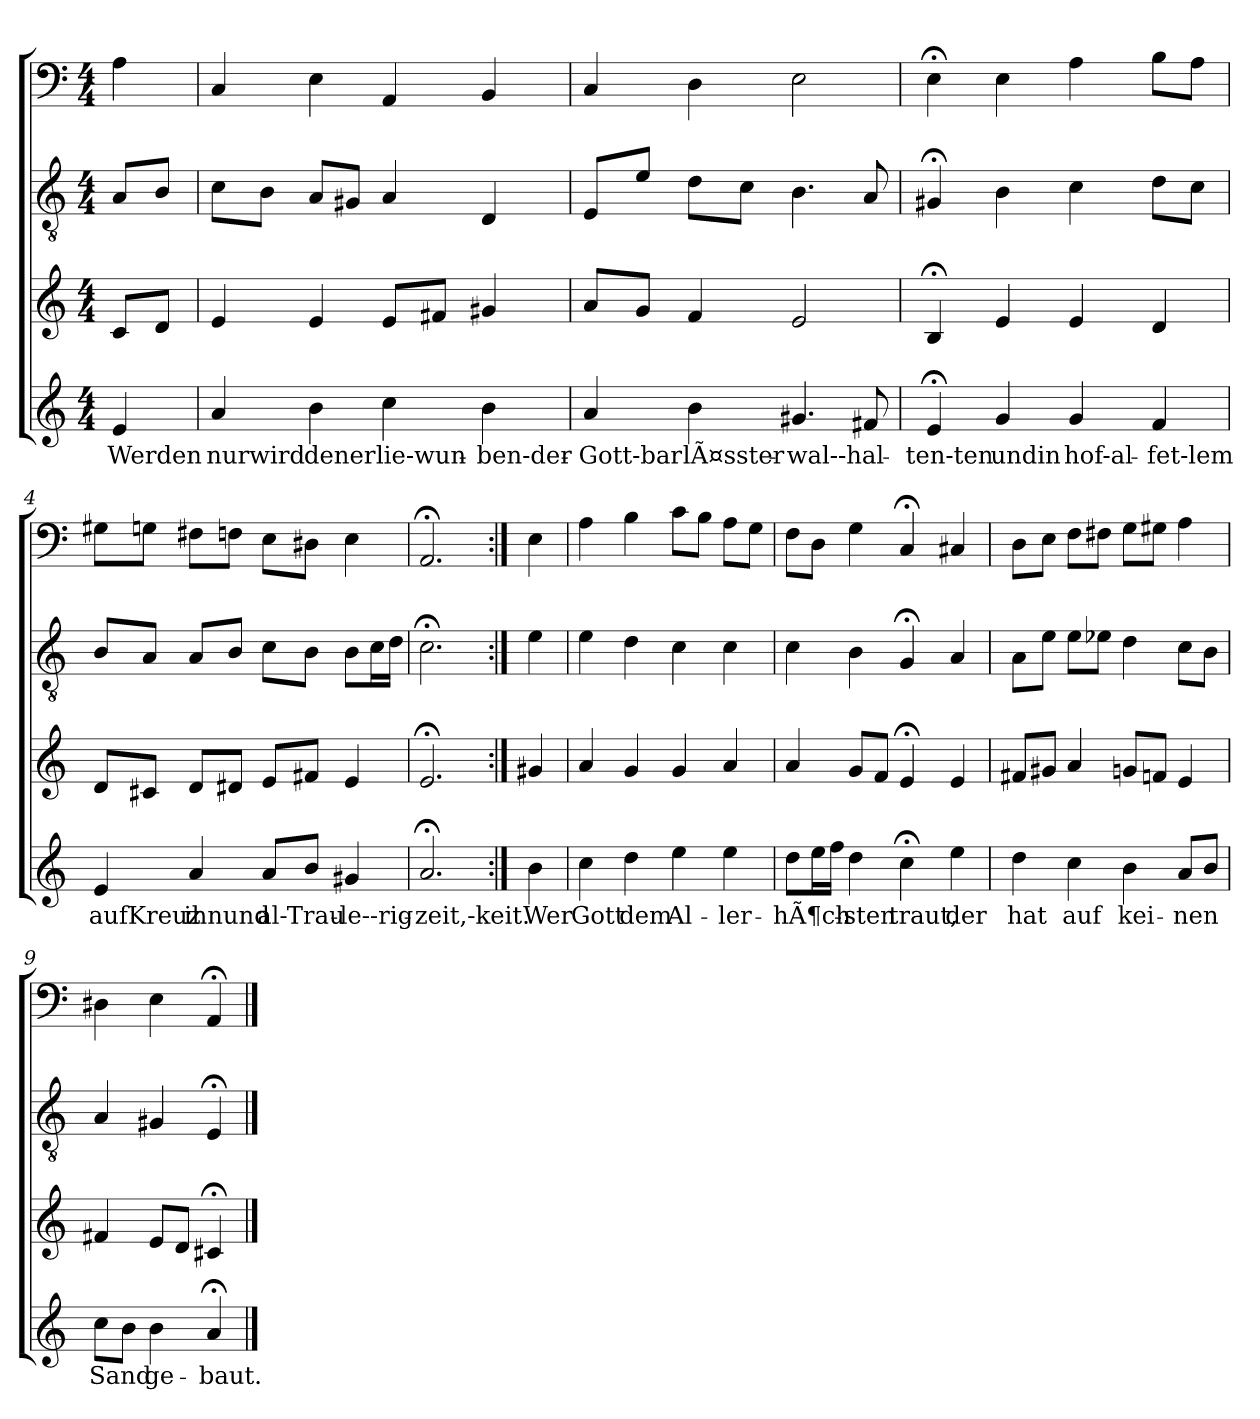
**kern	**text	**kern	**kern	**kern
*part4	*part4	*part3	*part2	*part1
*staff4	*staff4	*staff3	*staff2	*staff1
*clefG2	*	*clefG2	*clefGv2	*clefF4
*k[]	*	*k[]	*k[]	*k[]
*a:	*	*a:	*a:	*a:
*M4/4	*	*M4/4	*M4/4	*M4/4
=	=	=	=	=
4e	Werden	8cL	8AL	4A
.	.	8dJ	8BJ	.
=1	=1	=1	=1	=1
4a	nurwird	4e	8cL	4C
.	.	.	8BJ	.
4b	dener	4e	8AL	4E
.	.	.	8G#XJ	.
4cc	lie-wun-	8eL	4A	4AA
.	.	8f#XJ	.	.
4b	-ben-der-	4g#X	4D	4BB
=2	=2	=2	=2	=2
4a	Gott-bar	8aL	8EL	4C
.	.	8gJ	8eJ	.
4b	lÃ¤sster-	4f	8dL	4D
.	.	.	8cJ	.
4.g#X	wal--hal-	2e	4.B	2E
8f#X	.	.	8A	.
=3	=3	=3	=3	=3
4e;<	-ten-ten	4B;<	4G#X;<	4E;<
4g	undin	4e	4B	4E
4g	hof-al-	4e	4c	4A
4f	-fet-lem	4d	8dL	8BL
.	.	.	8cJ	8AJ
=4	=4	=4	=4	=4
4e	aufKreuz	8dL	8BL	8G#XL
.	.	8c#XJ	8AJ	8GnJ
4a	ihnund	8dL	8AL	8F#XL
.	.	8d#XJ	8BJ	8FnJ
8aL	al-Trau-	8eL	8cL	8EL
8bJ	.	8f#XJ	8BJ	8D#XJ
4g#X	-le--rig-	4e	8BL	4E
.	.	.	16cL	.
.	.	.	16dJJ	.
=5	=5	=5	=5	=5
2.a;<	-zeit,-keit.	2.e;<	2.c;<	2.AA;<
=:|!	=:|!	=:|!	=:|!	=:|!
4b	Wer	4g#X	4e	4E
=6	=6	=6	=6	=6
4cc	Gott	4a	4e	4A
4dd	dem	4g	4d	4B
4ee	Al-	4g	4c	8cL
.	.	.	.	8BJ
4ee	-ler-	4a	4c	8AL
.	.	.	.	8GJ
=7	=7	=7	=7	=7
8ddL	-hÃ¶ch-	4a	4c	8FL
16eeL	.	.	.	8DJ
16ffJJ	.	.	.	.
4dd	-sten	8gL	4B	4G
.	.	8fJ	.	.
4cc;<	traut,	4e;<	4G;<	4C;<
4ee	der	4e	4A	4C#X
=8	=8	=8	=8	=8
4dd	hat	8f#XL	8AL	8DL
.	.	8g#XJ	8eJ	8EJ
4cc	auf	4a	8eL	8FL
.	.	.	8e-XJ	8F#XJ
4b	kei-	8gnL	4d	8GL
.	.	8fnJ	.	8G#XJ
8aL	-nen	4e	8cL	4A
8bJ	.	.	8BJ	.
=9	=9	=9	=9	=9
8ccL	Sand	4f#X	4A	4D#X
8bJ	.	.	.	.
4b	ge-	8eL	4G#X	4E
.	.	8dJ	.	.
4a;<	-baut.	4c#X;<	4E;<	4AA;<
==	==	==	==	==
*-	*-	*-	*-	*-
